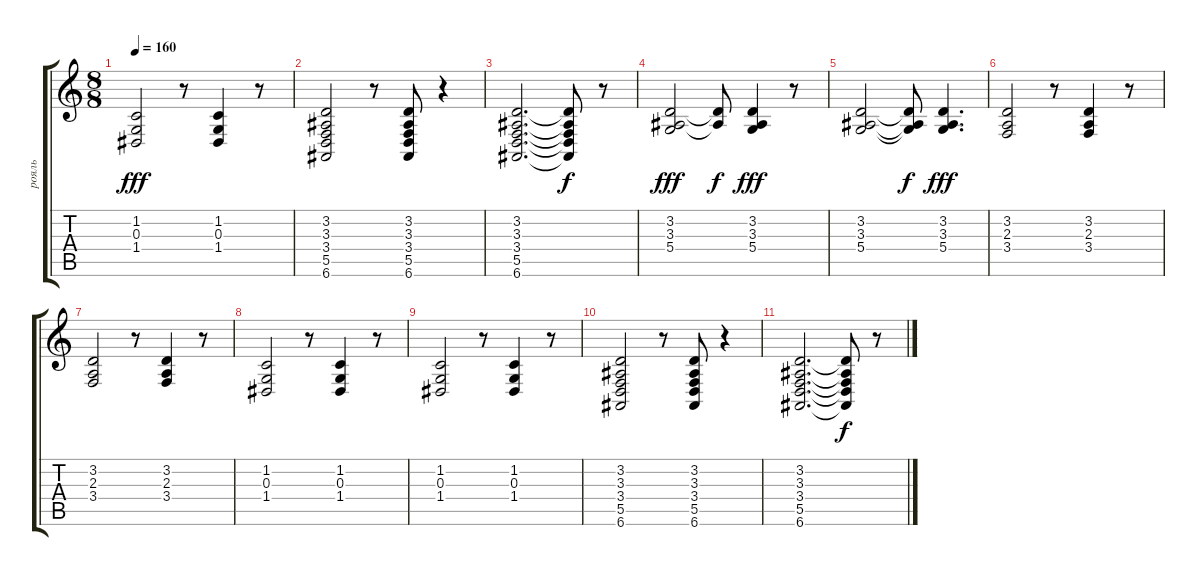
\track ("рояль" "рояль") {instrument brightacousticpiano}
\staff {score tabs}
\tuning (E4 B3 G3 D3 A2 E2) {hide}
\ts (8 8)
\tempo 160
\clef g2
\ks c
(1.2 0.3 1.4).2{dy fff volume 11} r.8 (1.2 0.3 1.4).4{volume 10} r.8 |
(3.2 3.3 3.4 5.5 6.6).2{volume 10} r.8 (3.2 3.3 3.4 5.5 6.6).8{volume 10} r.4 |
(3.2 3.3 3.4 5.5 6.6).2{d volume 9} (3.2{t} 3.3{t} 3.4{t} 5.5{t} 6.6{t}).8{dy f} r.8 |
(3.2 3.3 5.4).2{dy fff volume 8} (3.2{t} 3.3{t}).8{dy f} (3.2 3.3 5.4).4{dy fff volume 8} r.8 |
(3.2 3.3 5.4).2{volume 7} (3.2{t} 3.3{t} 5.4{t}).8{dy f} (3.2 3.3 5.4).4{d dy fff volume 7} |
(3.2 2.3 3.4).2{volume 6} r.8 (3.2 2.3 3.4).4{volume 6} r.8 |
(3.2 2.3 3.4).2{volume 5} r.8 (3.2 2.3 3.4).4{volume 5} r.8 |
(1.2 0.3 1.4).2{volume 4} r.8 (1.2 0.3 1.4).4{volume 3} r.8 |
(1.2 0.3 1.4).2{volume 3} r.8 (1.2 0.3 1.4).4{volume 2} r.8 |
(3.2 3.3 3.4 5.5 6.6).2{volume 1} r.8 (3.2 3.3 3.4 5.5 6.6).8{volume 1} r.4 |
(3.2 3.3 3.4 5.5 6.6).2{d volume 1} (3.2{t} 3.3{t} 3.4{t} 5.5{t} 6.6{t}).8{dy f} r.8
